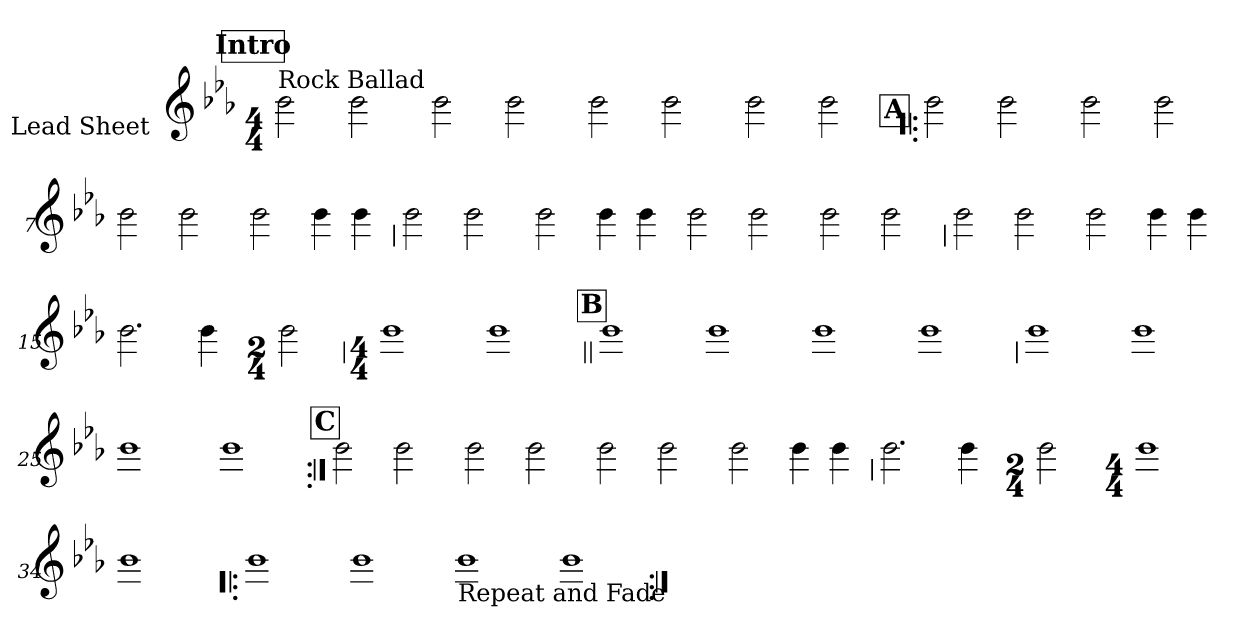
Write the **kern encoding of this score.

**kern
*part1
*staff1
*I"Lead Sheet
*stria0
*clefG2
*k[b-e-a-]
*E-:
*M4/4
*MM85
!!LO:REH:place=s1:a:t=Intro
=1||
!LO:TX:a:t=Rock Ballad
2b-
2b-
=2-
2b-
2b-
=3-
2b-
2b-
=4-
2b-
2b-
!!LO:LB:g=z
!!LO:REH:place=s1:a:t=A
=5!|:
2b-
2b-
=6-
2b-
2b-
=7-
2b-
2b-
=8-
2b-
4b-
4b-
!!LO:LB:g=z
=9
2b-
2b-
=10-
2b-
4b-
4b-
=11-
2b-
2b-
=12-
2b-
2b-
!!LO:LB:g=z
=13
2b-
2b-
=14-
2b-
4b-
4b-
=15-
2.b-
4b-
=16-
*M2/4
2b-
!!LO:LB:g=z
=17
*M4/4
1b-
=18-
1b-
!!LO:LB:g=z
!!LO:REH:place=s1:a:t=B
=19||
1b-
=20-
1b-
=21-
1b-
=22-
1b-
!!LO:LB:g=z
=23
1b-
=24-
1b-
=25-
1b-
=26-
1b-
!!LO:LB:g=z
!!LO:REH:place=s1:a:t=C
=27:|!
2b-
2b-
=28-
2b-
2b-
=29-
2b-
2b-
=30-
2b-
4b-
4b-
!!LO:LB:g=z
=31
2.b-
4b-
=32-
*M2/4
2b-
=33-
*M4/4
1b-
=34-
1b-
!!LO:LB:g=z
=35!|:
1b-
=36-
1b-
=37-
!LO:TX:b:t=Repeat and Fade
1b-
=38-
1b-
=:|!
*-
